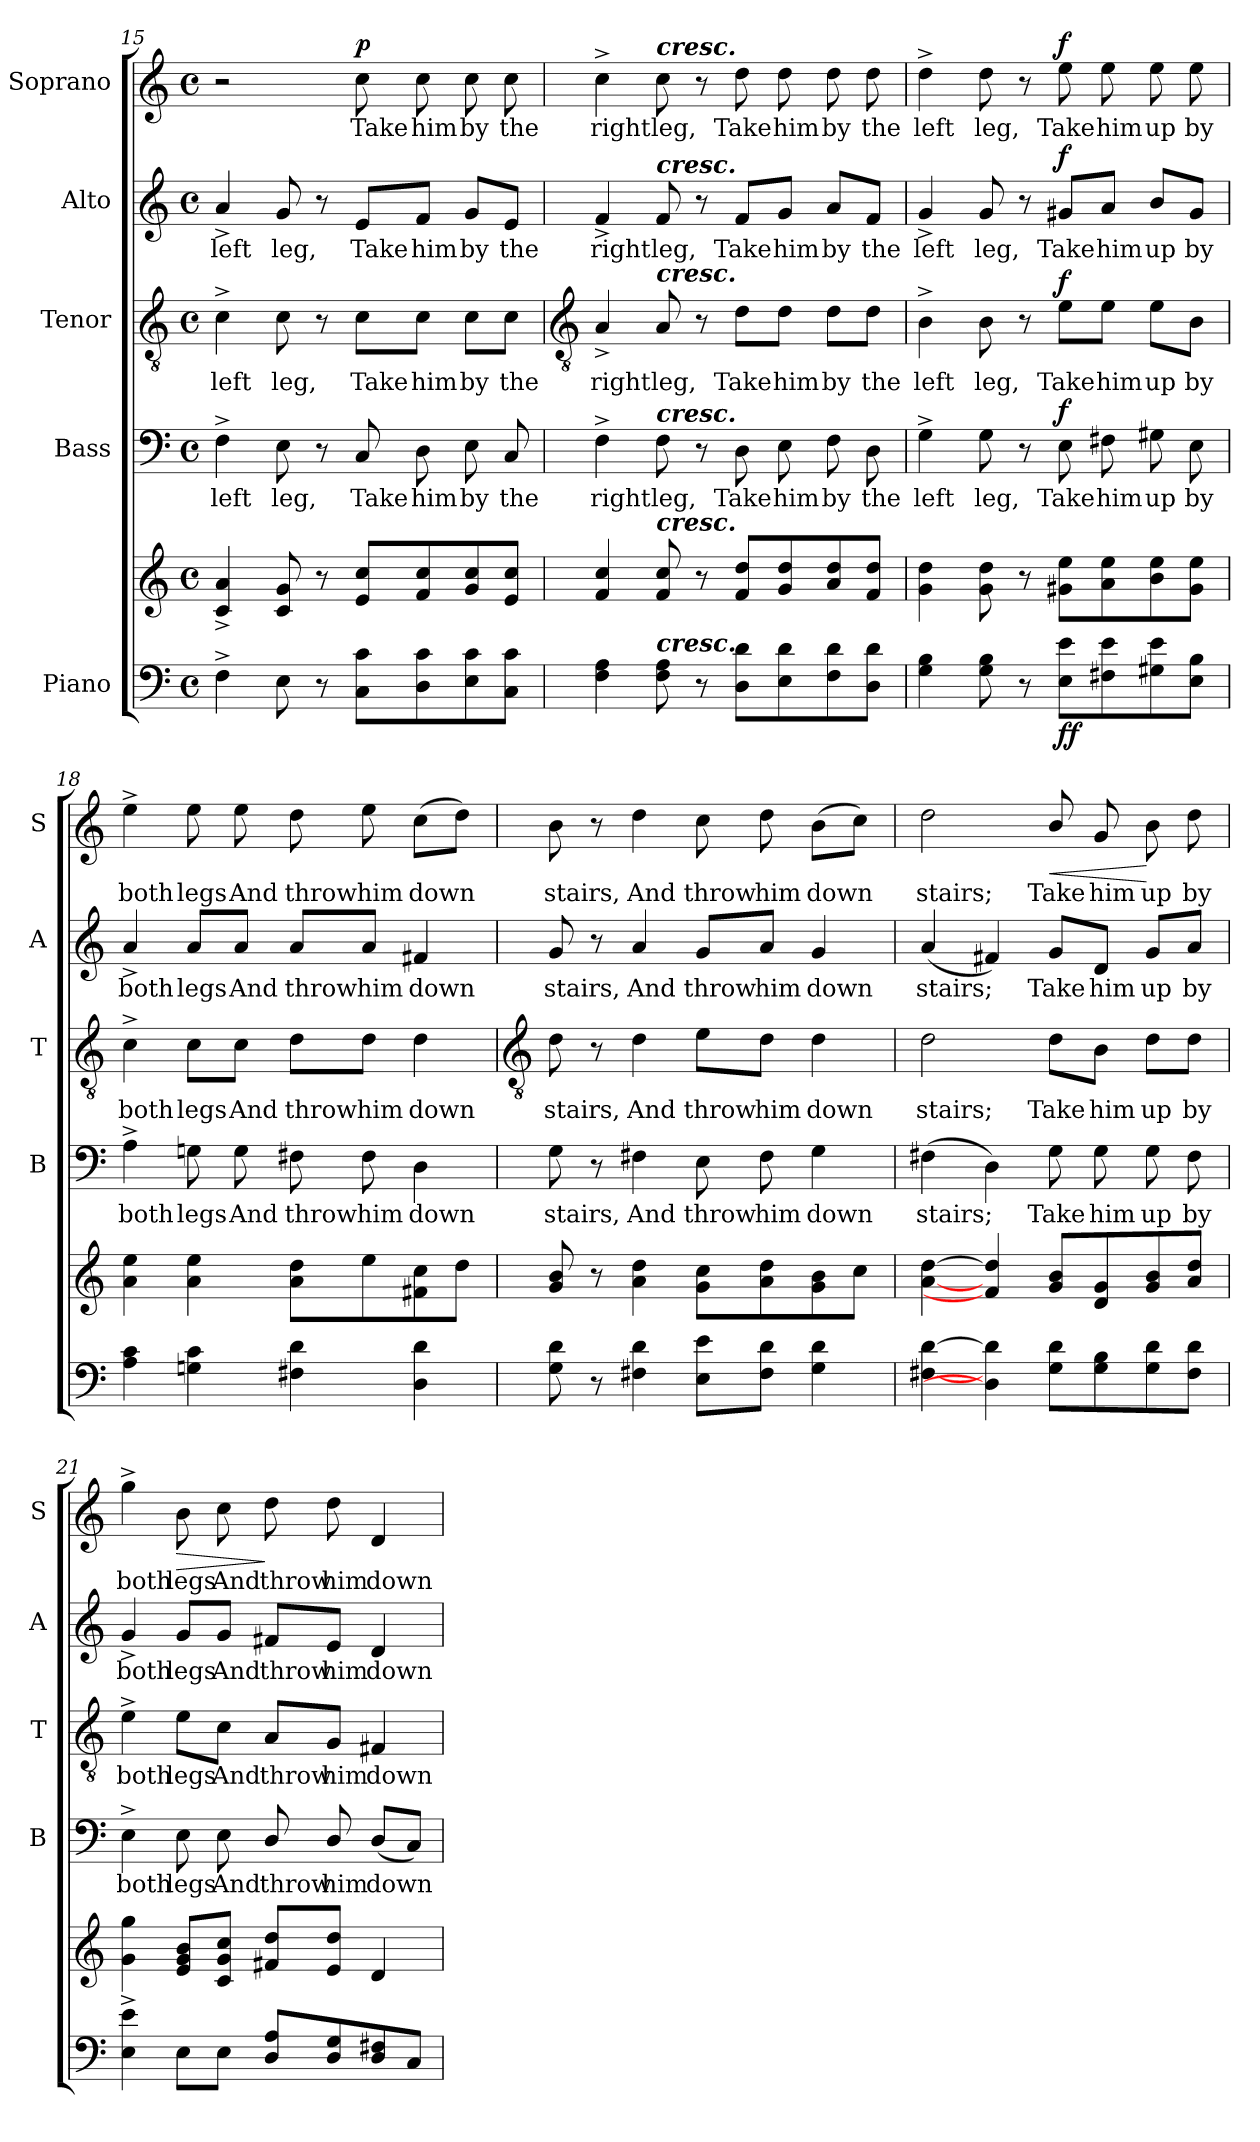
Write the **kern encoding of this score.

**kern	**kern	**dynam	**kern	**text	**dynam	**kern	**text	**dynam	**kern	**text	**dynam	**kern	**text	**dynam
*part5	*part5	*part5	*part4	*part4	*part4	*part3	*part3	*part3	*part2	*part2	*part2	*part1	*part1	*part1
*staff6	*staff5	*staff5/6	*staff4	*staff4	*staff4	*staff3	*staff3	*staff3	*staff2	*staff2	*staff2	*staff1	*staff1	*staff1
*I"Piano	*	*	*I"Bass	*	*	*I"Tenor	*	*	*I"Alto	*	*	*I"Soprano	*	*
*	*	*	*I'B	*	*	*I'T	*	*	*I'A	*	*	*I'S	*	*
*clefF4	*clefG2	*	*clefF4	*	*	*clefGv2	*	*	*clefG2	*	*	*clefG2	*	*
*k[]	*k[]	*	*k[]	*	*	*k[]	*	*	*k[]	*	*	*k[]	*	*
*C:	*C:	*	*C:	*	*	*C:	*	*	*C:	*	*	*C:	*	*
*M4/4	*M4/4	*	*M4/4	*	*	*M4/4	*	*	*M4/4	*	*	*M4/4	*	*
*met(c)	*met(c)	*	*met(c)	*	*	*met(c)	*	*	*met(c)	*	*	*met(c)	*	*
=15	=15	=15	=15	=15	=15	=15	=15	=15	=15	=15	=15	=15	=15	=15
!	!	!	!	!LO:LY:b	!	!	!LO:LY:b	!	!	!LO:LY:b	!	!	!	!
4F^	4c^ 4a^	.	4F^	left	.	4c^	left	.	4a^	left	.	2r	.	.
!	!	!	!	!LO:LY:b	!	!	!LO:LY:b	!	!	!LO:LY:b	!	!	!	!
8E	8c 8g	.	8E	leg,	.	8c	leg,	.	8g	leg,	.	.	.	.
8r	8r	.	8r	.	.	8r	.	.	8r	.	.	.	.	.
!	!	!	!	!LO:LY:b	!	!	!LO:LY:b	!	!	!LO:LY:b	!	!	!LO:LY:b	!LO:DY:b
8C 8cL	8e 8ccL	.	8C	Take	.	8c\L	Take	.	8e/L	Take	.	8cc	Take	p
!	!	!	!	!LO:LY:b	!	!	!LO:LY:b	!	!	!LO:LY:b	!	!	!LO:LY:b	!
8D 8c	8f 8cc	.	8D	him	.	8c\J	him	.	8f/J	him	.	8cc	him	.
!	!	!	!	!LO:LY:b	!	!	!LO:LY:b	!	!	!LO:LY:b	!	!	!LO:LY:b	!
8E 8c	8g 8cc	.	8E	by	.	8c\L	by	.	8g/L	by	.	8cc	by	.
!	!	!	!	!LO:LY:b	!	!	!LO:LY:b	!	!	!LO:LY:b	!	!	!LO:LY:b	!
8C 8cJ	8e 8ccJ	.	8C	the	.	8c\J	the	.	8e/J	the	.	8cc	the	.
!!LO:LB:g=z
=16	=16	=16	=16	=16	=16	=16	=16	=16	=16	=16	=16	=16	=16	=16
*	*	*	*	*	*	*clefGv2	*	*	*	*	*	*	*	*
!	!	!	!	!LO:LY:b	!	!	!LO:LY:b	!	!	!LO:LY:b	!	!	!LO:LY:b	!
4F 4A	4f 4cc	.	4F^	right	.	4A^	right	.	4f^	right	.	4cc^	right	.
!	!	!	!	!	!	!	!	!	!	!	!	!LO:TX:a:Bi:t=cresc.	!	!
!	!	!	!	!	!	!	!	!	!LO:TX:a:Bi:t=cresc.	!	!	!	!	!
!	!	!	!	!	!	!LO:TX:a:Bi:t=cresc.	!	!	!	!	!	!	!	!
!	!	!	!LO:TX:a:Bi:t=cresc.	!	!	!	!	!	!	!	!	!	!	!
!	!LO:TX:a:Bi:t=cresc.	!	!	!	!	!	!	!	!	!	!	!	!	!
!LO:TX:a:Bi:t=cresc.	!	!	!	!	!	!	!	!	!	!	!	!	!	!
!	!	!	!	!LO:LY:b	!	!	!LO:LY:b	!	!	!LO:LY:b	!	!	!LO:LY:b	!
8F 8A	8f 8cc	.	8F	leg,	.	8A	leg,	.	8f	leg,	.	8cc	leg,	.
8r	8r	.	8r	.	.	8r	.	.	8r	.	.	8r	.	.
!	!	!	!	!LO:LY:b	!	!	!LO:LY:b	!	!	!LO:LY:b	!	!	!LO:LY:b	!
8D 8dL	8f 8ddL	.	8D	Take	.	8d\L	Take	.	8f/L	Take	.	8dd	Take	.
!	!	!	!	!LO:LY:b	!	!	!LO:LY:b	!	!	!LO:LY:b	!	!	!LO:LY:b	!
8E 8d	8g 8dd	.	8E	him	.	8d\J	him	.	8g/J	him	.	8dd	him	.
!	!	!	!	!LO:LY:b	!	!	!LO:LY:b	!	!	!LO:LY:b	!	!	!LO:LY:b	!
8F 8d	8a 8dd	.	8F	by	.	8d\L	by	.	8a/L	by	.	8dd	by	.
!	!	!	!	!LO:LY:b	!	!	!LO:LY:b	!	!	!LO:LY:b	!	!	!LO:LY:b	!
8D 8dJ	8f 8ddJ	.	8D	the	.	8d\J	the	.	8f/J	the	.	8dd	the	.
=17	=17	=17	=17	=17	=17	=17	=17	=17	=17	=17	=17	=17	=17	=17
!	!	!	!	!LO:LY:b	!	!	!LO:LY:b	!	!	!LO:LY:b	!	!	!LO:LY:b	!
4G 4B	4g 4dd	.	4G^	left	.	4B^	left	.	4g^	left	.	4dd^	left	.
!	!	!	!	!LO:LY:b	!	!	!LO:LY:b	!	!	!LO:LY:b	!	!	!LO:LY:b	!
8G 8B	8g 8dd	.	8G	leg,	.	8B	leg,	.	8g	leg,	.	8dd	leg,	.
8r	8r	.	8r	.	.	8r	.	.	8r	.	.	8r	.	.
!	!	!LO:DY:b=2	!	!LO:LY:b	!	!	!LO:LY:b	!	!	!LO:LY:b	!	!	!LO:LY:b	!
!	!	!LO:DY:n=1:b	!	!	!LO:DY:b	!	!	!LO:DY:b	!	!	!LO:DY:b	!	!	!LO:DY:b
8E 8eL	8g#X 8eeL	f f	8E	Take	f	8e\L	Take	f	8g#X/L	Take	f	8ee	Take	f
!	!	!	!	!LO:LY:b	!	!	!LO:LY:b	!	!	!LO:LY:b	!	!	!LO:LY:b	!
8F#X 8e	8a 8ee	.	8F#X	him	.	8e\J	him	.	8a/J	him	.	8ee	him	.
!	!	!	!	!LO:LY:b	!	!	!LO:LY:b	!	!	!LO:LY:b	!	!	!LO:LY:b	!
8G#X\ 8e\	8b 8ee	.	8G#X\	up	.	8e\L	up	.	8b/L	up	.	8ee	up	.
!	!	!	!	!LO:LY:b	!	!	!LO:LY:b	!	!	!LO:LY:b	!	!	!LO:LY:b	!
8E 8BJ	8g# 8eeJ	.	8E	by	.	8B\J	by	.	8g#/J	by	.	8ee	by	.
=18	=18	=18	=18	=18	=18	=18	=18	=18	=18	=18	=18	=18	=18	=18
!	!	!	!	!LO:LY:b	!	!	!LO:LY:b	!	!	!LO:LY:b	!	!	!LO:LY:b	!
4A 4c	4a 4ee	.	4A^	both	.	4c^	both	.	4a^	both	.	4ee^	both	.
!	!	!	!	!LO:LY:b	!	!	!LO:LY:b	!	!	!LO:LY:b	!	!	!LO:LY:b	!
4Gn 4c	4a 4ee	.	8Gn	legs	.	8c\L	legs	.	8a/L	legs	.	8ee	legs	.
!	!	!	!	!LO:LY:b	!	!	!LO:LY:b	!	!	!LO:LY:b	!	!	!LO:LY:b	!
.	.	.	8G	And	.	8c\J	And	.	8a/J	And	.	8ee	And	.
!	!	!	!	!LO:LY:b	!	!	!LO:LY:b	!	!	!LO:LY:b	!	!	!LO:LY:b	!
4F#X 4d	8a 8ddL	.	8F#X	throw	.	8d\L	throw	.	8a/L	throw	.	8dd	throw	.
!	!	!	!	!LO:LY:b	!	!	!LO:LY:b	!	!	!LO:LY:b	!	!	!LO:LY:b	!
.	8ee	.	8F#	him	.	8d\J	him	.	8a/J	him	.	8ee	him	.
!	!	!	!	!LO:LY:b	!	!	!LO:LY:b	!	!	!LO:LY:b	!	!	!LO:LY:b	!
4D 4d	8f#X 8cc	.	4D	down	.	4d	down	.	4f#X	down	.	(>8ccL	down	.
.	8ddJ	.	.	.	.	.	.	.	.	.	.	8ddJ)	.	.
!!LO:LB:g=z
=19	=19	=19	=19	=19	=19	=19	=19	=19	=19	=19	=19	=19	=19	=19
*	*	*	*	*	*	*clefGv2	*	*	*	*	*	*	*	*
!	!	!	!	!LO:LY:b	!	!	!LO:LY:b	!	!	!LO:LY:b	!	!	!LO:LY:b	!
8G 8d	8g 8b	.	8G	stairs,	.	8d	stairs,	.	8g	stairs,	.	8b	stairs,	.
8r	8r	.	8r	.	.	8r	.	.	8r	.	.	8r	.	.
!	!	!	!	!LO:LY:b	!	!	!LO:LY:b	!	!	!LO:LY:b	!	!	!LO:LY:b	!
4F#X 4d	4a 4dd	.	4F#X	And	.	4d	And	.	4a	And	.	4dd	And	.
!	!	!	!	!LO:LY:b	!	!	!LO:LY:b	!	!	!LO:LY:b	!	!	!LO:LY:b	!
8E 8eL	8g 8ccL	.	8E	throw	.	8e\L	throw	.	8g/L	throw	.	8cc	throw	.
!	!	!	!	!LO:LY:b	!	!	!LO:LY:b	!	!	!LO:LY:b	!	!	!LO:LY:b	!
8F# 8dJ	8a 8dd	.	8F#	him	.	8d\J	him	.	8a/J	him	.	8dd	him	.
!	!	!	!	!LO:LY:b	!	!	!LO:LY:b	!	!	!LO:LY:b	!	!	!LO:LY:b	!
4G 4d	8g 8b	.	4G	down	.	4d	down	.	4g	down	.	(>8bL	down	.
.	8ccJ	.	.	.	.	.	.	.	.	.	.	8ccJ)	.	.
=20	=20	=20	=20	=20	=20	=20	=20	=20	=20	=20	=20	=20	=20	=20
!	!	!	!	!LO:LY:b	!	!	!LO:LY:b	!	!	!LO:LY:b	!	!	!LO:LY:b	!
[4F#X [4d	[4a [4dd	.	(>4F#X	stairs;	.	2d	stairs;	.	(<4a	stairs;	.	2dd	stairs;	.
4D] 4d]	4f#] 4dd]	.	4D)	.	.	.	.	.	4f#X)	.	.	.	.	.
!	!	!	!	!LO:LY:b	!	!	!LO:LY:b	!	!	!LO:LY:b	!	!	!LO:LY:b	!LO:HP:b
8G 8dL	8g/ 8b/L	.	8G	Take	.	8d\L	Take	.	8g/L	Take	.	8b/	Take	<
!	!	!	!	!LO:LY:b	!	!	!LO:LY:b	!	!	!LO:LY:b	!	!	!LO:LY:b	!
8G 8B	8d 8g	.	8G	him	.	8B\J	him	.	8d/J	him	.	8g	him	.
!	!	!	!	!LO:LY:b	!	!	!LO:LY:b	!	!	!LO:LY:b	!	!	!LO:LY:b	!
8G 8d	8g 8b	.	8G	up	.	8d\L	up	.	8g/L	up	.	8b	up	[
!	!	!	!	!LO:LY:b	!	!	!LO:LY:b	!	!	!LO:LY:b	!	!	!LO:LY:b	!
8F# 8dJ	8a 8ddJ	.	8F#	by	.	8d\J	by	.	8a/J	by	.	8dd	by	.
=21	=21	=21	=21	=21	=21	=21	=21	=21	=21	=21	=21	=21	=21	=21
!	!	!	!	!LO:LY:b	!	!	!LO:LY:b	!	!	!LO:LY:b	!	!	!LO:LY:b	!
4E^ 4e^	4g 4gg	.	4E^	both	.	4e^	both	.	4g^	both	.	4gg^	both	.
!	!	!	!	!LO:LY:b	!	!	!LO:LY:b	!	!	!LO:LY:b	!	!	!LO:LY:b	!LO:HP:b
8EL	8e 8g 8bL	.	8E	legs	.	8e\L	legs	.	8g/L	legs	.	8b	legs	>
!	!	!	!	!LO:LY:b	!	!	!LO:LY:b	!	!	!LO:LY:b	!	!	!LO:LY:b	!
8EJ	8c 8g 8ccJ	.	8E	And	.	8c\J	And	.	8g/J	And	.	8cc	And	.
!	!	!	!	!LO:LY:b	!	!	!LO:LY:b	!	!	!LO:LY:b	!	!	!LO:LY:b	!
8D/ 8A/L	8f#X 8ddL	.	8D/	throw	.	8A/L	throw	.	8f#X/L	throw	.	8dd	throw	]
!	!	!	!	!LO:LY:b	!	!	!LO:LY:b	!	!	!LO:LY:b	!	!	!LO:LY:b	!
8D/ 8G/	8e 8ddJ	.	8D/	him	.	8G/J	him	.	8e/J	him	.	8dd	him	.
!	!	!	!	!LO:LY:b	!	!	!LO:LY:b	!	!	!LO:LY:b	!	!	!LO:LY:b	!
8D 8F#X	4d	.	(<8DL	down	.	4F#X	down	.	4d	down	.	4d	down	.
8CJ	.	.	8CJ)	.	.	.	.	.	.	.	.	.	.	.
=	=	=	=	=	=	=	=	=	=	=	=	=	=	=
*-	*-	*-	*-	*-	*-	*-	*-	*-	*-	*-	*-	*-	*-	*-
